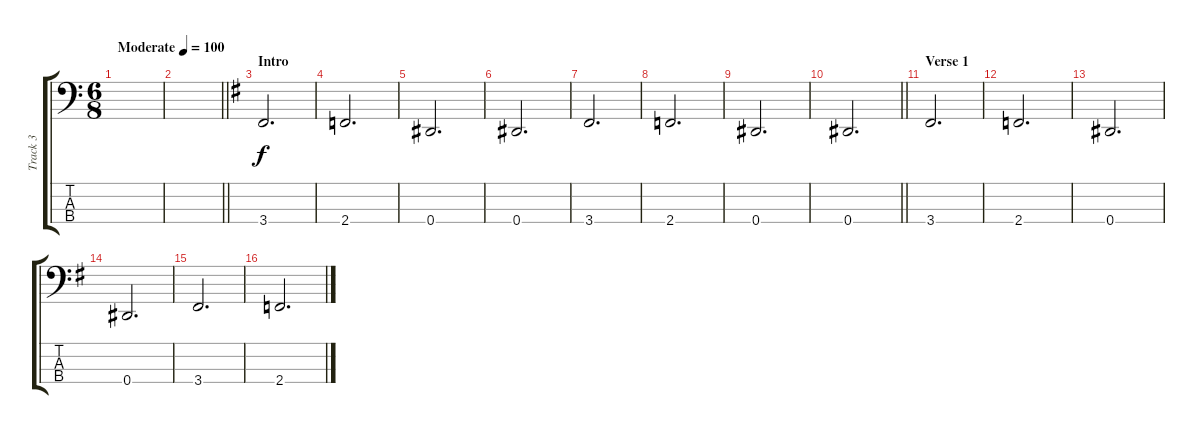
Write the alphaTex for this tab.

\track ("Track 3" "Track 3") {instrument electricbassfinger}
\staff {score tabs}
\tuning (Gb2 Db2 Ab1 Eb1) {hide}
\ts (6 8)
\tempo (100 "Moderate")
\clef f4
\ks c
|
\barLineRight lightlight
|
\section ("" "Intro")
\ks g
3.4.2{d} |
2.4.2{d} |
0.4.2{d} |
0.4.2{d} |
3.4.2{d} |
2.4.2{d} |
0.4.2{d} |
\barLineRight lightlight
0.4.2{d} |
\section ("" "Verse 1")
3.4.2{d} |
2.4.2{d} |
0.4.2{d} |
0.4.2{d} |
3.4.2{d} |
2.4.2{d}
